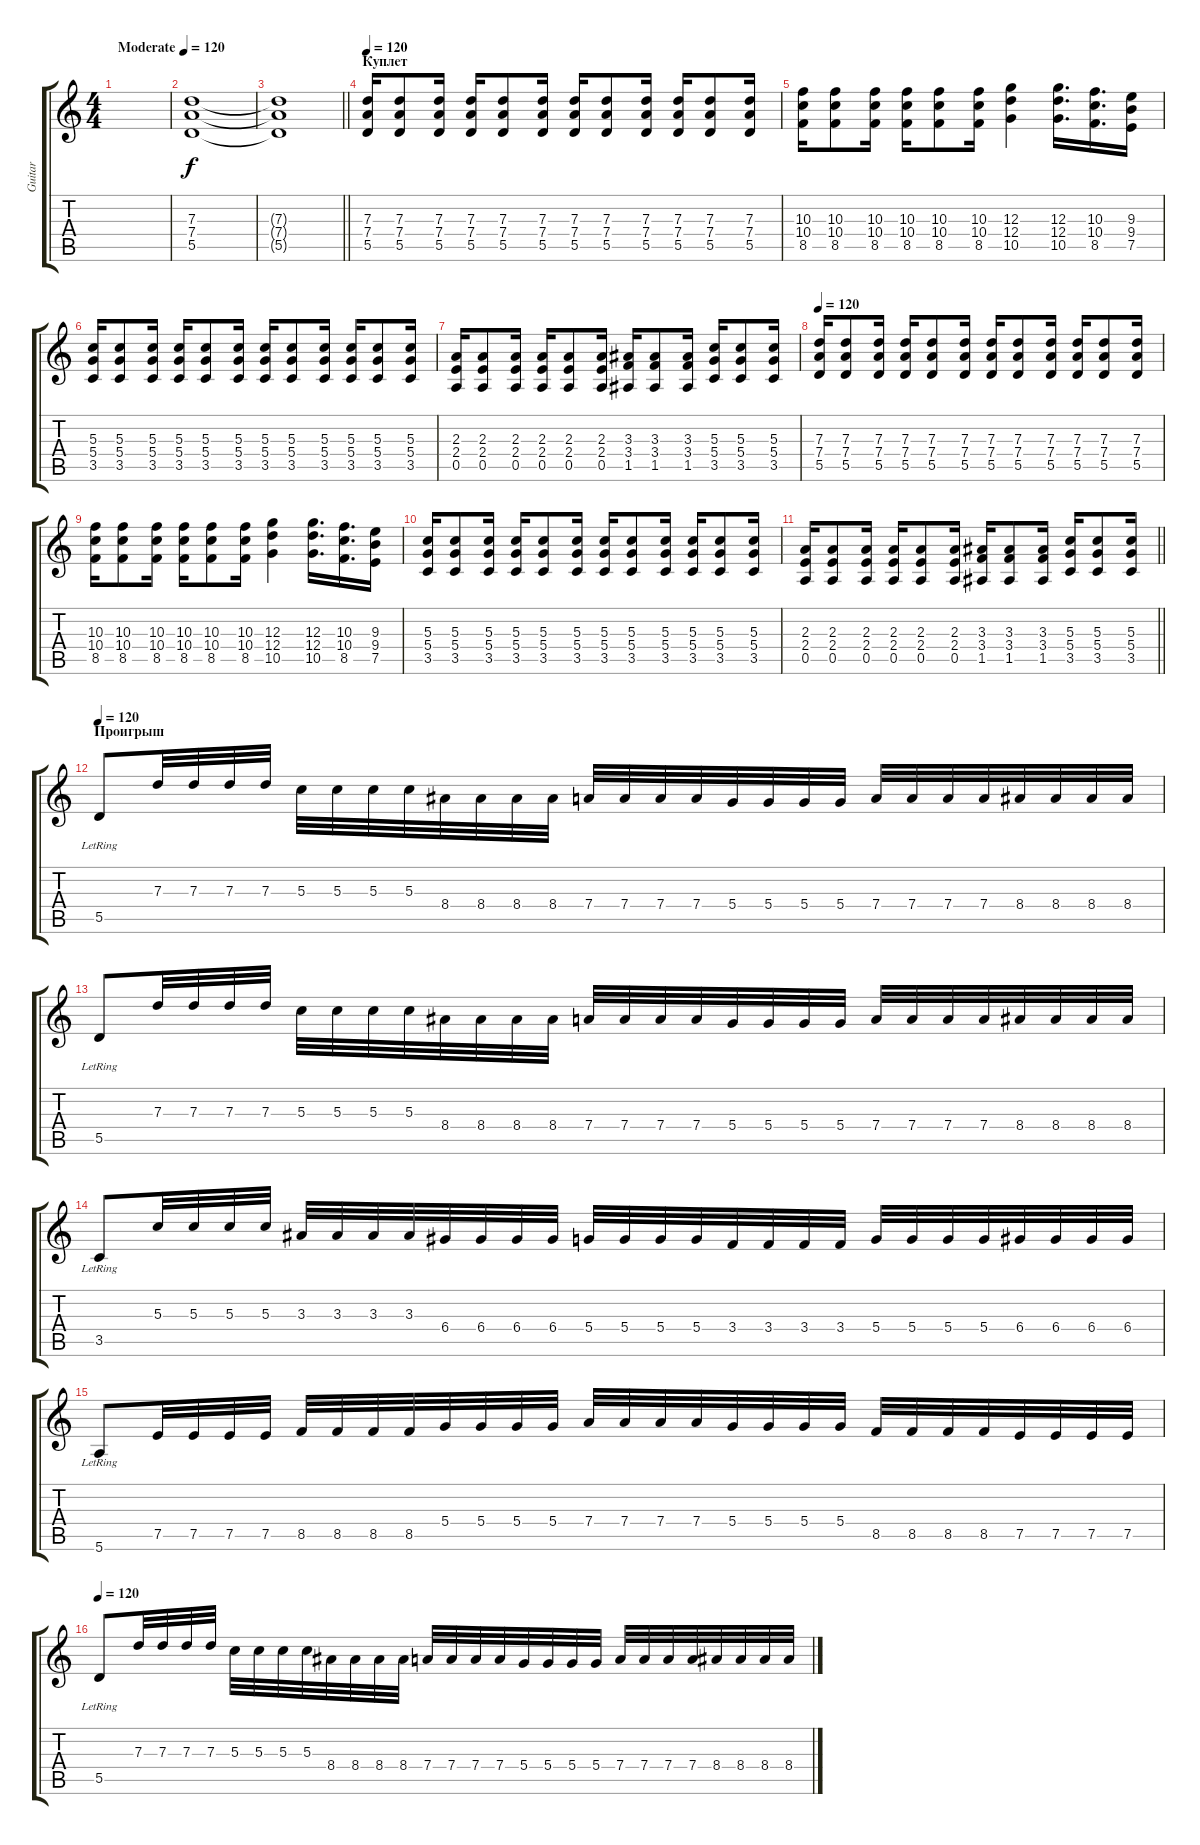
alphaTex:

\track ("Guitar" "Guitar") {instrument distortionguitar}
\staff {score tabs}
\tuning (E4 B3 G3 D3 A2 E2) {hide}
\ts (4 4)
\tempo (120 "Moderate")
\clef g2
\ks c
|
(7.3 7.4 5.5).1 |
\barLineRight lightlight
(7.3{t} 7.4{t} 5.5{t}).1 |
\section ("" "Куплет")
\tempo 120
(7.3 7.4 5.5).16 (7.3 7.4 5.5).8 (7.3 7.4 5.5).16 (7.3 7.4 5.5).16 (7.3 7.4 5.5).8 (7.3 7.4 5.5).16 (7.3 7.4 5.5).16 (7.3 7.4 5.5).8 (7.3 7.4 5.5).16 (7.3 7.4 5.5).16 (7.3 7.4 5.5).8 (7.3 7.4 5.5).16 |
(10.3 10.4 8.5).16 (10.3 10.4 8.5).8 (10.3 10.4 8.5).16 (10.3 10.4 8.5).16 (10.3 10.4 8.5).8 (10.3 10.4 8.5).16 (12.3 12.4 10.5).4 (12.3 12.4 10.5).16{d} (10.3 10.4 8.5).16{d} (9.3 9.4 7.5).16 |
(5.3 5.4 3.5).16 (5.3 5.4 3.5).8 (5.3 5.4 3.5).16 (5.3 5.4 3.5).16 (5.3 5.4 3.5).8 (5.3 5.4 3.5).16 (5.3 5.4 3.5).16 (5.3 5.4 3.5).8 (5.3 5.4 3.5).16 (5.3 5.4 3.5).16 (5.3 5.4 3.5).8 (5.3 5.4 3.5).16 |
(2.3 2.4 0.5).16 (2.3 2.4 0.5).8 (2.3 2.4 0.5).16 (2.3 2.4 0.5).16 (2.3 2.4 0.5).8 (2.3 2.4 0.5).16 (3.3 3.4 1.5).16 (3.3 3.4 1.5).8 (3.3 3.4 1.5).16 (5.3 5.4 3.5).16 (5.3 5.4 3.5).8 (5.3 5.4 3.5).16 |
\tempo 120
(7.3 7.4 5.5).16 (7.3 7.4 5.5).8 (7.3 7.4 5.5).16 (7.3 7.4 5.5).16 (7.3 7.4 5.5).8 (7.3 7.4 5.5).16 (7.3 7.4 5.5).16 (7.3 7.4 5.5).8 (7.3 7.4 5.5).16 (7.3 7.4 5.5).16 (7.3 7.4 5.5).8 (7.3 7.4 5.5).16 |
(10.3 10.4 8.5).16 (10.3 10.4 8.5).8 (10.3 10.4 8.5).16 (10.3 10.4 8.5).16 (10.3 10.4 8.5).8 (10.3 10.4 8.5).16 (12.3 12.4 10.5).4 (12.3 12.4 10.5).16{d} (10.3 10.4 8.5).16{d} (9.3 9.4 7.5).16 |
(5.3 5.4 3.5).16 (5.3 5.4 3.5).8 (5.3 5.4 3.5).16 (5.3 5.4 3.5).16 (5.3 5.4 3.5).8 (5.3 5.4 3.5).16 (5.3 5.4 3.5).16 (5.3 5.4 3.5).8 (5.3 5.4 3.5).16 (5.3 5.4 3.5).16 (5.3 5.4 3.5).8 (5.3 5.4 3.5).16 |
\barLineRight lightlight
(2.3 2.4 0.5).16 (2.3 2.4 0.5).8 (2.3 2.4 0.5).16 (2.3 2.4 0.5).16 (2.3 2.4 0.5).8 (2.3 2.4 0.5).16 (3.3 3.4 1.5).16 (3.3 3.4 1.5).8 (3.3 3.4 1.5).16 (5.3 5.4 3.5).16 (5.3 5.4 3.5).8 (5.3 5.4 3.5).16 |
\section ("" "Проигрыш")
\tempo 120
5.5{lr}.8 7.3.32 7.3.32 7.3.32 7.3.32 5.3.32 5.3.32 5.3.32 5.3.32 8.4.32 8.4.32 8.4.32 8.4.32 7.4.32 7.4.32 7.4.32 7.4.32 5.4.32 5.4.32 5.4.32 5.4.32 7.4.32 7.4.32 7.4.32 7.4.32 8.4.32 8.4.32 8.4.32 8.4.32 |
5.5{lr}.8 7.3.32 7.3.32 7.3.32 7.3.32 5.3.32 5.3.32 5.3.32 5.3.32 8.4.32 8.4.32 8.4.32 8.4.32 7.4.32 7.4.32 7.4.32 7.4.32 5.4.32 5.4.32 5.4.32 5.4.32 7.4.32 7.4.32 7.4.32 7.4.32 8.4.32 8.4.32 8.4.32 8.4.32 |
3.5{lr}.8 5.3.32 5.3.32 5.3.32 5.3.32 3.3.32 3.3.32 3.3.32 3.3.32 6.4.32 6.4.32 6.4.32 6.4.32 5.4.32 5.4.32 5.4.32 5.4.32 3.4.32 3.4.32 3.4.32 3.4.32 5.4.32 5.4.32 5.4.32 5.4.32 6.4.32 6.4.32 6.4.32 6.4.32 |
5.6{lr}.8 7.5.32 7.5.32 7.5.32 7.5.32 8.5.32 8.5.32 8.5.32 8.5.32 5.4.32 5.4.32 5.4.32 5.4.32 7.4.32 7.4.32 7.4.32 7.4.32 5.4.32 5.4.32 5.4.32 5.4.32 8.5.32 8.5.32 8.5.32 8.5.32 7.5.32 7.5.32 7.5.32 7.5.32 |
\tempo 120
5.5{lr}.8 7.3.32 7.3.32 7.3.32 7.3.32 5.3.32 5.3.32 5.3.32 5.3.32 8.4.32 8.4.32 8.4.32 8.4.32 7.4.32 7.4.32 7.4.32 7.4.32 5.4.32 5.4.32 5.4.32 5.4.32 7.4.32 7.4.32 7.4.32 7.4.32 8.4.32 8.4.32 8.4.32 8.4.32
